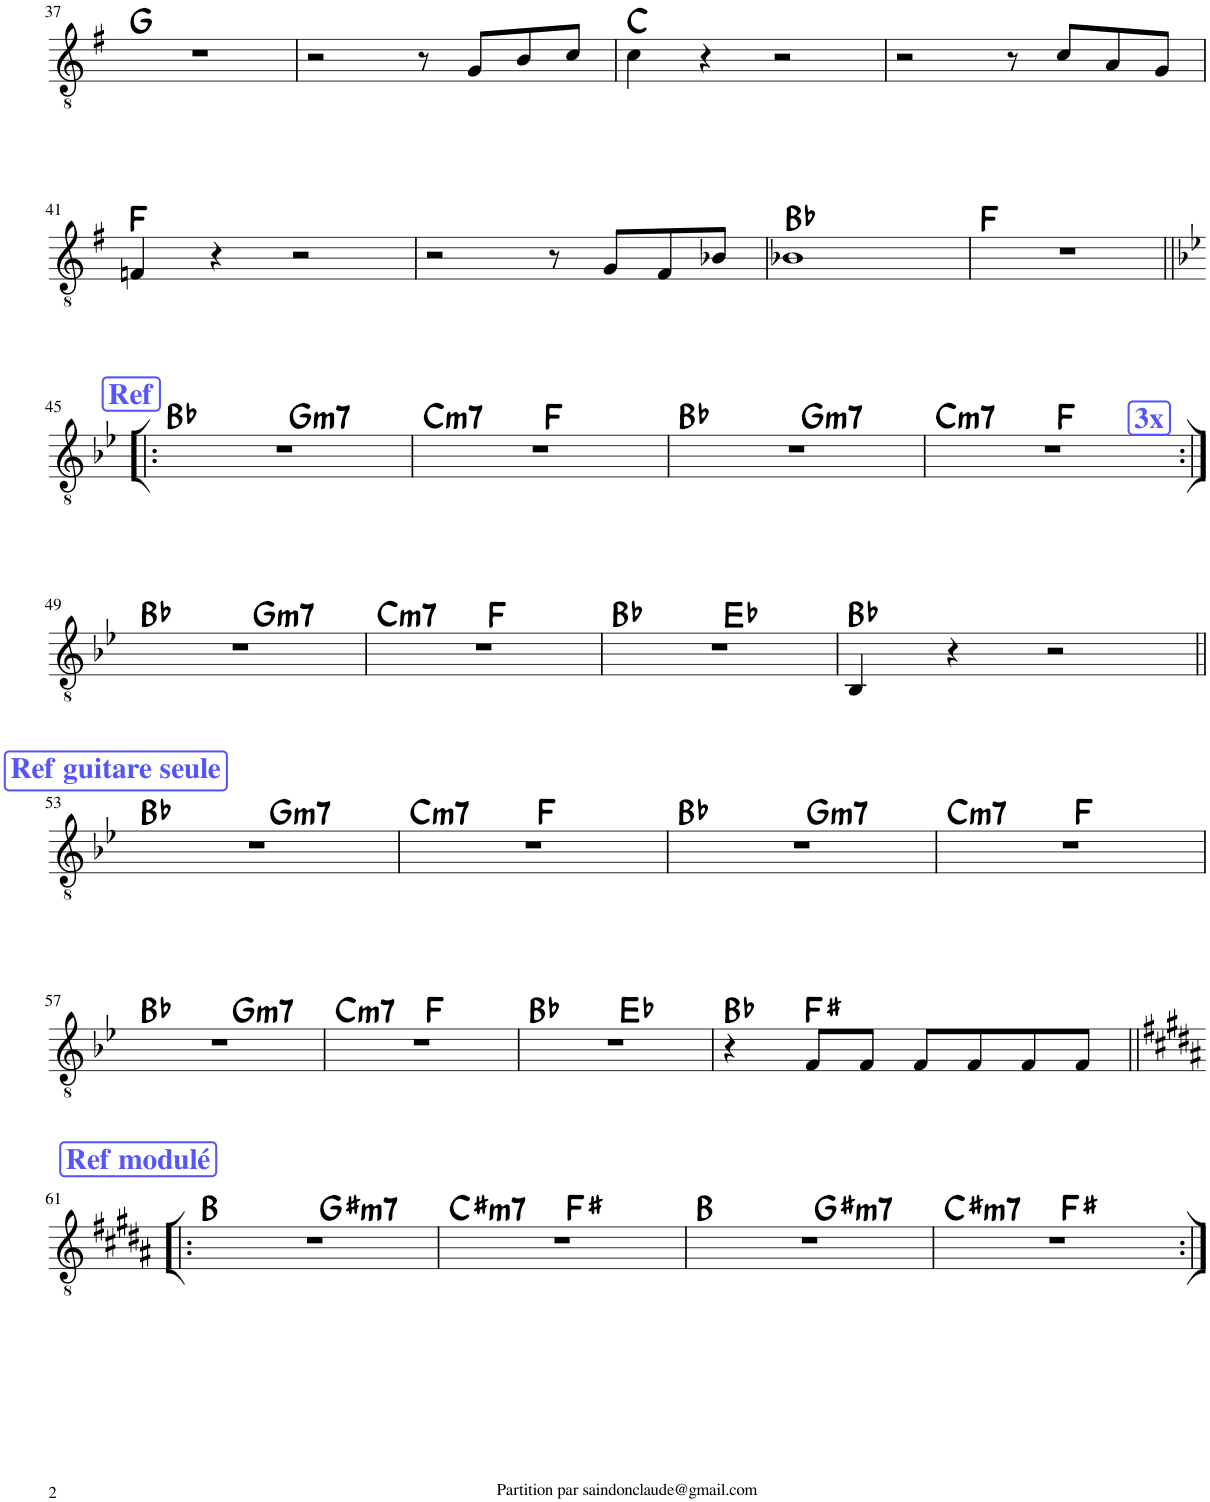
**kern	**harte
*part1	*part1
*staff1	*
*I"Classical Guitar	*
*I'Guit.	*
!!LO:PB:g=z
*clefGv2	*
*k[f#]	*
*M4/4	*
=37	=37
1r	G:maj
=38	=38
2r	.
8r	.
8G/L	.
8B/	.
8c/J	.
=39	=39
4c\	C:maj
4r	.
2r	.
=40	=40
2r	.
8r	.
8c/L	.
8A/	.
8G/J	.
!!LO:LB:g=z
=41	=41
4Fn/	F:maj
4r	.
2r	.
=42	=42
2r	.
8r	.
8G/L	.
8F#/	.
8B-X/J	.
=43	=43
1B-X	Bb:maj
=44	=44
1r	F:maj
!!LO:LB:g=z
!!LO:REH:place=s1:a:B:cj:color=#5555FF:fs=14:t=Ref
=45!|:	=45!|:
*k[b-e-]	*
*^	*
1r	2ryy	Bb:maj
!	!	!LO:H:kt=m7
.	2ryy	G:min7
=46	=46	=46
!	!	!LO:H:kt=m7
1r	2ryy	C:min7
.	2ryy	F:maj
=47	=47	=47
1r	2ryy	Bb:maj
!	!	!LO:H:kt=m7
.	2ryy	G:min7
!!LO:REH:place=s1:a:B:cj:color=#5555FF:fs=14:t=3x	!!
=48	=48	=48
!	!	!LO:H:kt=m7
1r	2ryy	C:min7
.	2ryy	F:maj
!!LO:LB:g=z	!!
=49:|!	=49:|!	=49:|!
1r	2ryy	Bb:maj
!	!	!LO:H:kt=m7
.	2ryy	G:min7
=50	=50	=50
!	!	!LO:H:kt=m7
1r	2ryy	C:min7
.	2ryy	F:maj
=51	=51	=51
1r	2ryy	Bb:maj
.	2ryy	Eb:maj
*v	*v	*
=52	=52
4BB-/	Bb:maj
4r	.
2r	.
!!LO:LB:g=z
!!LO:REH:place=s1:a:B:cj:color=#5555FF:fs=14:t=Ref guitare seule
=53||	=53||
*^	*
1r	2ryy	Bb:maj
!	!	!LO:H:kt=m7
.	2ryy	G:min7
=54	=54	=54
!	!	!LO:H:kt=m7
1r	2ryy	C:min7
.	2ryy	F:maj
=55	=55	=55
1r	2ryy	Bb:maj
!	!	!LO:H:kt=m7
.	2ryy	G:min7
=56	=56	=56
!	!	!LO:H:kt=m7
1r	2ryy	C:min7
.	2ryy	F:maj
!!LO:LB:g=z	!!
=57	=57	=57
1r	2ryy	Bb:maj
!	!	!LO:H:kt=m7
.	2ryy	G:min7
=58	=58	=58
!	!	!LO:H:kt=m7
1r	2ryy	C:min7
.	2ryy	F:maj
=59	=59	=59
1r	2ryy	Bb:maj
.	2ryy	Eb:maj
*v	*v	*
=60	=60
4r	Bb:maj
8F/L	F#:maj
8F/J	.
8F/L	.
8F/	.
8F/	.
8F/J	.
!!LO:LB:g=z
!!LO:REH:place=s1:a:B:cj:color=#5555FF:fs=14:t=Ref modulé
=61!|:	=61!|:
*k[f#c#g#d#a#]	*
*^	*
1r	2ryy	B:maj
!	!	!LO:H:kt=m7
.	2ryy	G#:min7
=62	=62	=62
!	!	!LO:H:kt=m7
1r	2ryy	C#:min7
.	2ryy	F#:maj
=63	=63	=63
1r	2ryy	B:maj
!	!	!LO:H:kt=m7
.	2ryy	G#:min7
=64	=64	=64
!	!	!LO:H:kt=m7
1r	2ryy	C#:min7
.	2ryy	F#:maj
*v	*v	*
=:|!	=:|!
*-	*-
